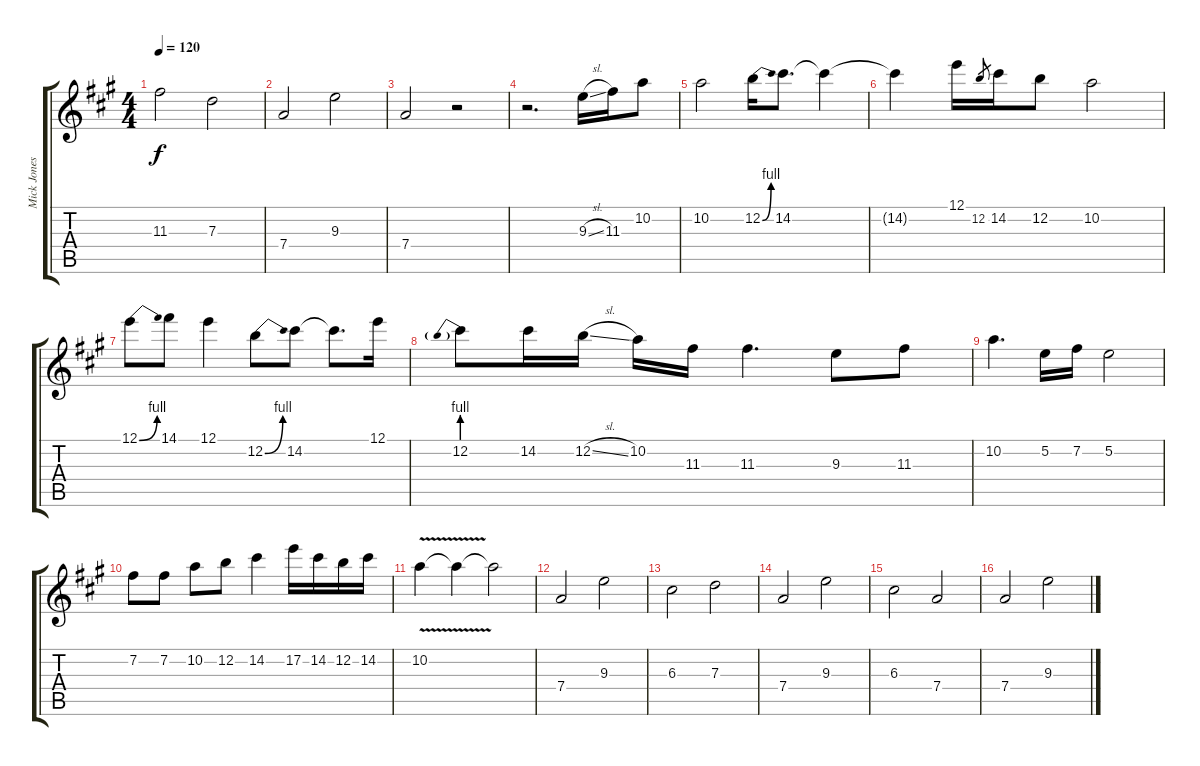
\track ("Mick Jones - Lead Guitar" "Mick Jones") {instrument distortionguitar}
\staff {score tabs}
\tuning (E4 B3 G3 D3 A2 E2) {hide}
\ts (4 4)
\tempo 120
\clef g2
\ks a
11.3.2{dy f} 7.3.2 |
7.4.2 9.3.2 |
7.4.2 r.2 |
r.2{d} 9.3{sl}.16 11.3.16 10.2.8 |
10.2.2 12.2{be (bend 0 0 60 4)}.16 14.2.8{d} 14.2{t}.4 |
14.2{t}.4 12.1.16 12.2.8{gr} 14.2.16 12.2.8 10.2.2 |
12.1{be (bend 0 0 60 4)}.8 14.1.8 12.1.4 12.2{be (bend 0 0 60 4)}.8 14.2.8 14.2{t}.8{d} 12.1.16 |
12.2{be (prebend 0 4 60 4)}.8 14.2.16 12.2{sl}.16 10.2.16 11.3.16 11.3.4{d} 9.3.8 11.3.8 |
10.2.4{d} 5.2.16 7.2.16 5.2.2 |
7.2.8 7.2.8 10.2.8 12.2.8 14.2.4 17.2.16 14.2.16 12.2.16 14.2.16 |
10.2{v}.4 10.2{t}.4 10.2{t}.2 |
7.4.2 9.3.2 |
6.3.2 7.3.2 |
7.4.2 9.3.2 |
6.3.2 7.4.2 |
7.4.2 9.3.2
